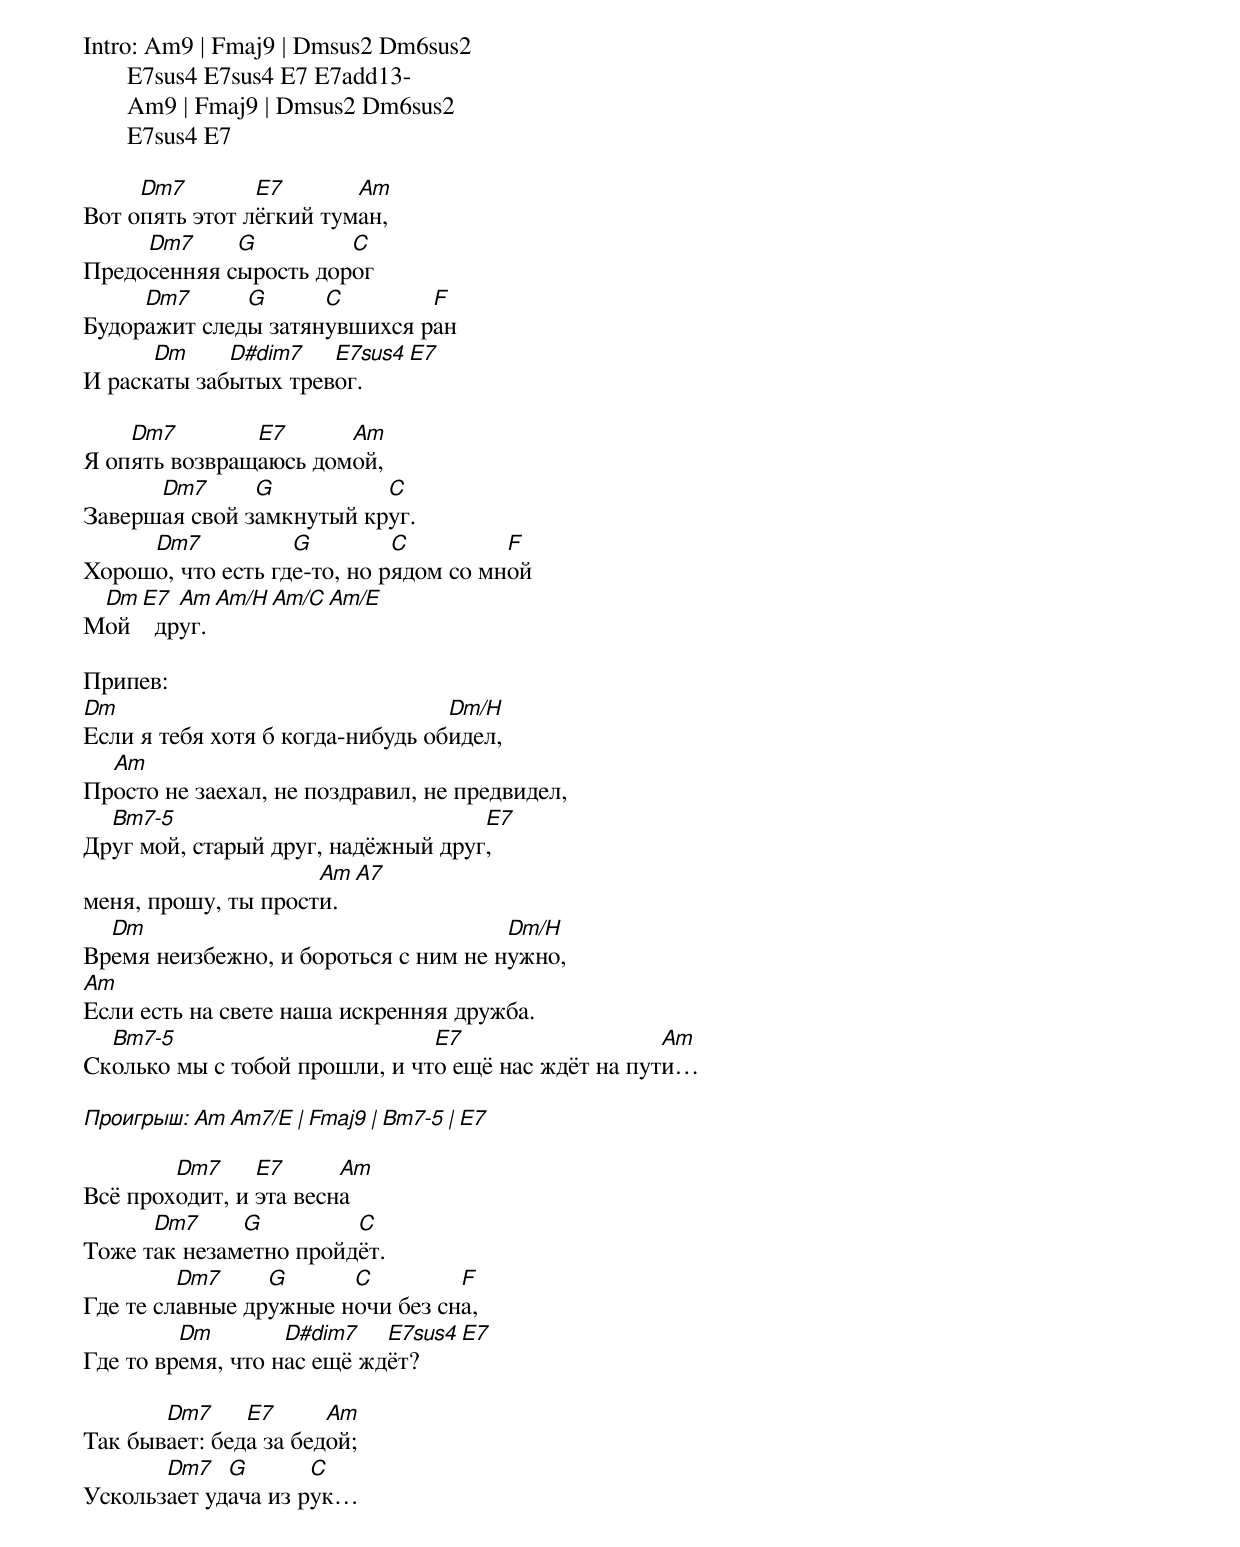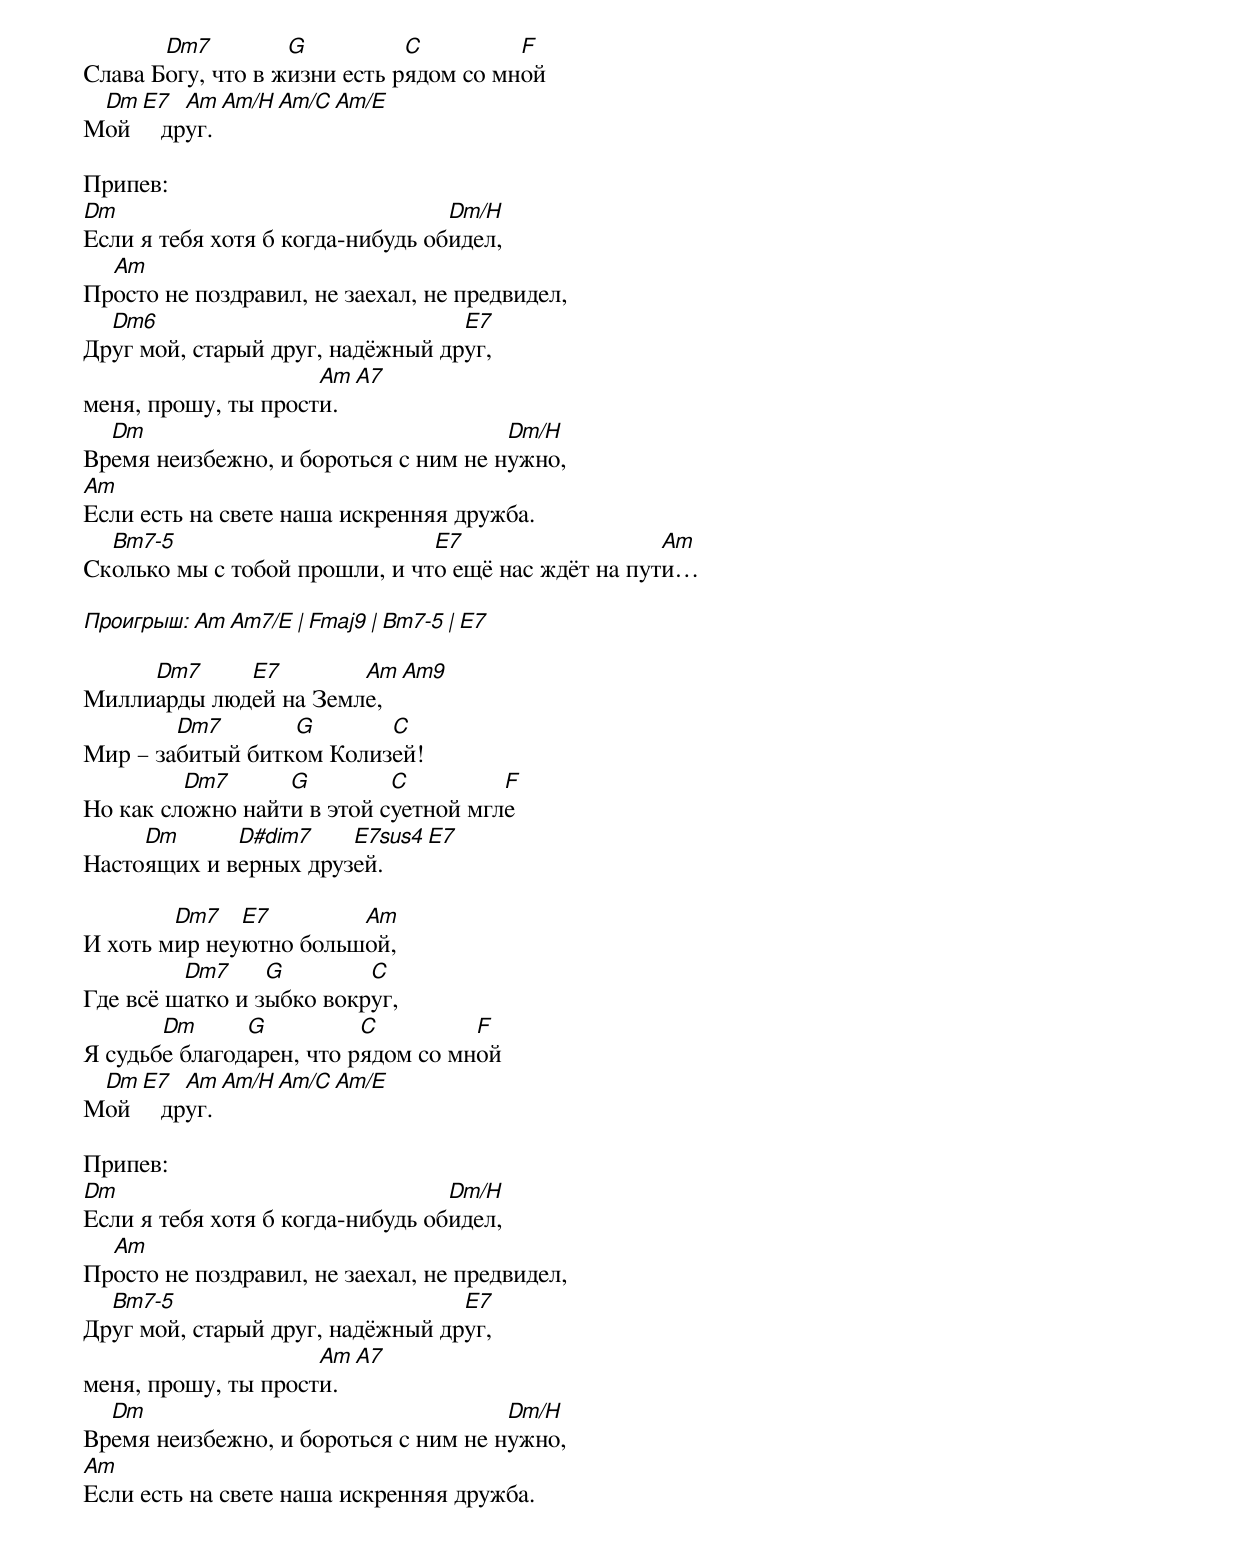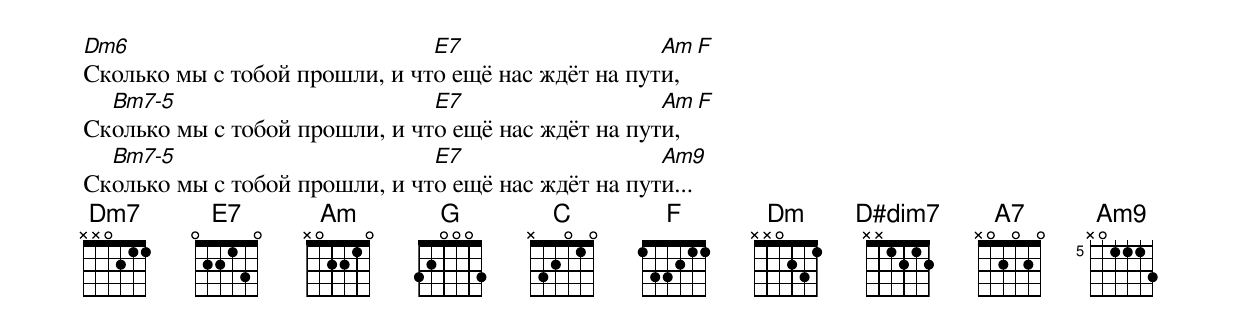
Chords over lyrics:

Intro: Am9 | Fmaj9 | Dmsus2 Dm6sus2
       E7sus4 E7sus4 E7 E7add13-
       Am9 | Fmaj9 | Dmsus2 Dm6sus2
       E7sus4 E7

     Dm7        E7       Am
Вот опять этот лёгкий туман,
     Dm7     G         C
Предосенняя сырость дорог
     Dm7      G      C        F
Будоражит следы затянувшихся ран
      Dm     D#dim7   E7sus4 E7
И раскаты забытых тревог.

    Dm7        E7      Am
Я опять возвращаюсь домой,
      Dm7      G          C
Завершая свой замкнутый круг.
     Dm7           G         C         F
Хорошо, что есть где-то, но рядом со мной
 Dm E7  Am  Am/H Am/C Am/E
Мой   друг.

Припев:
Dm                                Dm/H
Если я тебя хотя б когда-нибудь обидел,
  Am
Просто не заехал, не поздравил, не предвидел,
  Bm7-5                             E7
Друг мой, старый друг, надёжный друг,
                     Am  A7
меня, прошу, ты прости.
  Dm                                  Dm/H
Время неизбежно, и бороться с ним не нужно,
Am
Если есть на свете наша искренняя дружба.
  Bm7-5                        E7                   Am
Сколько мы с тобой прошли, и что ещё нас ждёт на пути…

Проигрыш: Am Am7/E | Fmaj9 | Bm7-5 | E7

        Dm7     E7      Am
Всё проходит, и эта весна
      Dm7     G         C
Тоже так незаметно пройдёт.
         Dm7     G      C         F
Где те славные дружные ночи без сна,
         Dm        D#dim7   E7sus4 E7
Где то время, что нас ещё ждёт?

       Dm7     E7      Am
Так бывает: беда за бедой;
       Dm7   G       C
Ускользает удача из рук…
       Dm7         G          C         F
Слава Богу, что в жизни есть рядом со мной
 Dm E7   Am   Am/H Am/C Am/E
Мой    друг.

Припев:
Dm                                Dm/H
Если я тебя хотя б когда-нибудь обидел,
  Am
Просто не поздравил, не заехал, не предвидел,
  Dm6                             E7
Друг мой, старый друг, надёжный друг,
                     Am   A7
меня, прошу, ты прости.
  Dm                                  Dm/H
Время неизбежно, и бороться с ним не нужно,
Am
Если есть на свете наша искренняя дружба.
  Bm7-5                        E7                   Am
Сколько мы с тобой прошли, и что ещё нас ждёт на пути…

Проигрыш: Am Am7/E | Fmaj9 | Bm7-5 | E7

     Dm7     E7        Am Am9
Миллиарды людей на Земле,
        Dm7       G       C
Мир – забитый битком Колизей!
         Dm7      G         C         F
Но как сложно найти в этой суетной мгле
     Dm      D#dim7    E7sus4 E7
Настоящих и верных друзей.

        Dm7   E7        Am
И хоть мир неуютно большой,
         Dm7     G        C
Где всё шатко и зыбко вокруг,
       Dm      G          C         F
Я судьбе благодарен, что рядом со мной
 Dm E7   Am   Am/H Am/C Am/E
Мой    друг.

Припев:
Dm                                Dm/H
Если я тебя хотя б когда-нибудь обидел,
  Am
Просто не поздравил, не заехал, не предвидел,
  Bm7-5                           E7
Друг мой, старый друг, надёжный друг,
                     Am A7
меня, прошу, ты прости.
  Dm                                  Dm/H
Время неизбежно, и бороться с ним не нужно,
Am
Если есть на свете наша искренняя дружба.
Dm6                            E7                   Am  F
Сколько мы с тобой прошли, и что ещё нас ждёт на пути,
  Bm7-5                        E7                   Am  F
Сколько мы с тобой прошли, и что ещё нас ждёт на пути,
  Bm7-5                        E7                   Am9
Сколько мы с тобой прошли, и что ещё нас ждёт на пути...
